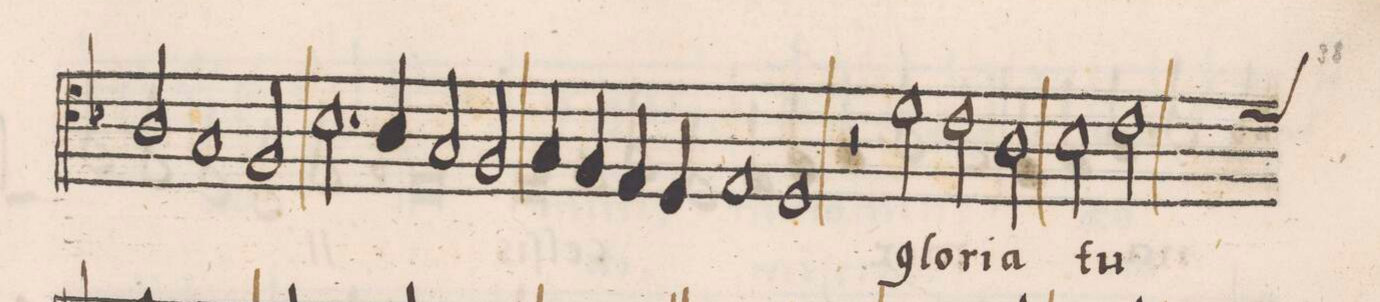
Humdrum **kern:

**kern	**text	**text
*I"BASSVS	*	*
*clefC4	*	*
*k[b-]	*	*
*met(C|)	*	*
*M2/1	*	*
2A/	.	.
1G/	et	.
=48-	=48-	=48-
2F/	.	.
2.B-\	ter-	.
4A/	.	.
=49-	=49-	=49-
2G/	.	.
2F/	.	.
4G/	.	.
4F/	.	.
4E/	.	.
4D/	.	.
=50-	=50-	=50-
1E	.	.
1D	-ra	.
*	*Xij	*
=51	=51	=51
2r	.	.
2d\	glo-	.
2c\	-ri-	.
2A\	-a	.
=52	=52	=52
2B-\	tu-	.
2c\	.	.
*custos:d	*	*
*-	*-	*-
